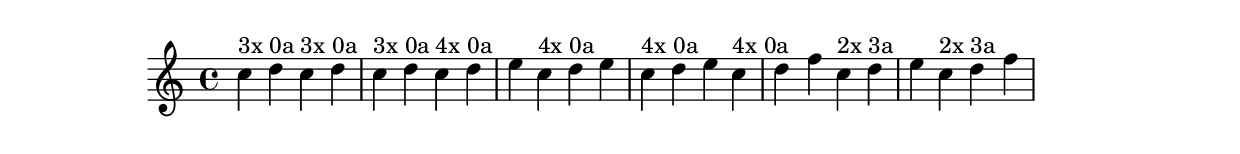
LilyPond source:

\version "2.7.13"

\header{
  texidoc="
LilyPond has three modes for repeats: folded, unfolded and
semi-unfolded.  Unfolded repeats are fully written out. Semi unfolded
repeats have the body written and all alternatives sequentially.
Folded repeats have the body written and all alternatives
simultaneo.ly.  If the number of alternatives is larger than the
repeat count, the excess alternatives are ignored.  If the number of
alternatives is smaller, the first alternative is multiplied to get to
the number of repeats.

Unfolded behavior:
"
}



\context Voice \relative c'' {
  \repeat unfold 3 { c^"3x 0a" d }
  %% less alts than body
  \repeat unfold 4 { c^"4x 0a" d } \alternative { e f }
  %% more alts than body
  \repeat unfold 2 { c^"2x 3a" d } \alternative { e f g } 
}


